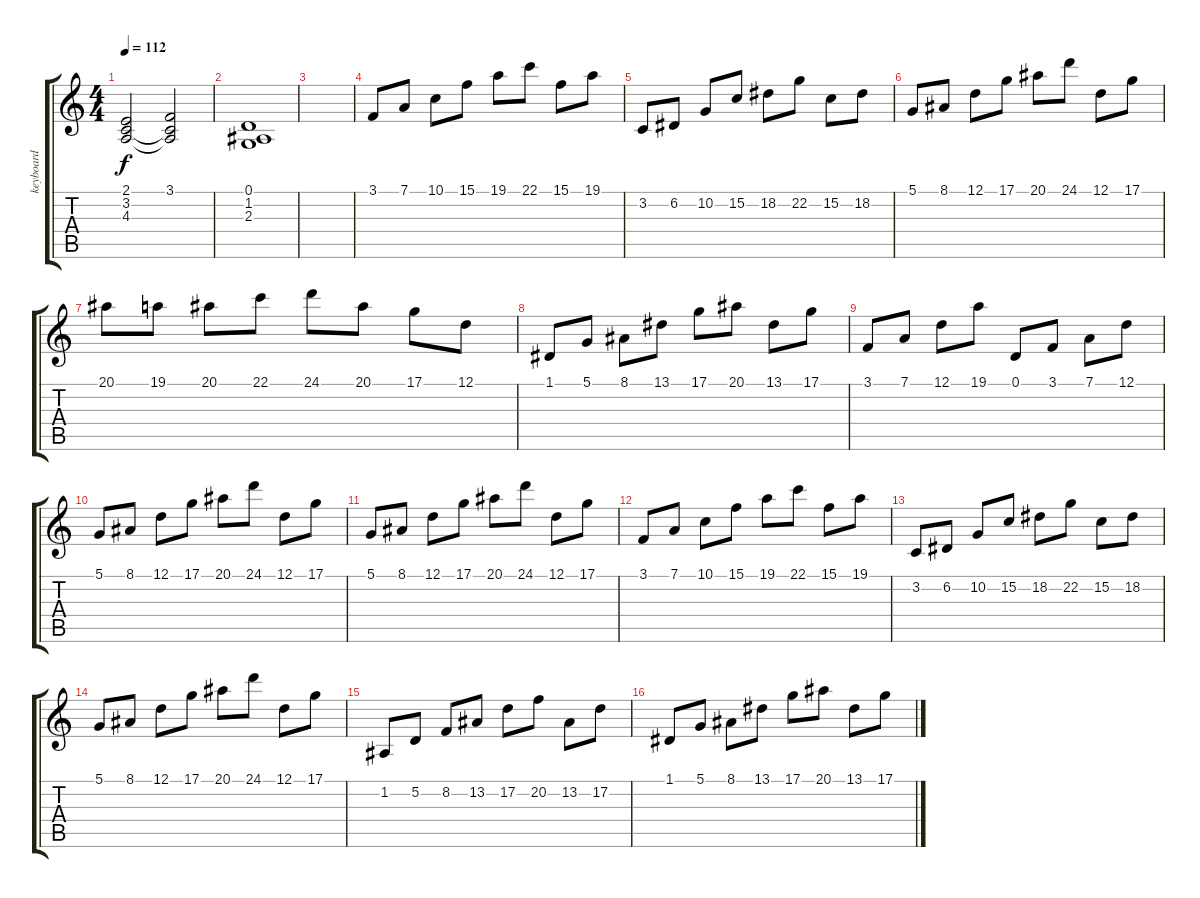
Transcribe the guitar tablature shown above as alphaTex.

\track ("keyboard" "keyboard") {instrument pad7halo}
\staff {score tabs}
\tuning (D4 A3 F3 C3 G2 D2) {hide}
\ts (4 4)
\tempo 112
\clef g2
\ks c
(2.1 3.2 4.3).2{dy f} (3.1 3.2{t} 4.3{t}).2 |
(0.1 1.2 2.3).1 |
|
3.1.8 7.1.8 10.1.8 15.1.8 19.1.8 22.1.8 15.1.8 19.1.8 |
3.2.8 6.2.8 10.2.8 15.2.8 18.2.8 22.2.8 15.2.8 18.2.8 |
5.1.8 8.1.8 12.1.8 17.1.8 20.1.8 24.1.8 12.1.8 17.1.8 |
20.1.8 19.1.8 20.1.8 22.1.8 24.1.8 20.1.8 17.1.8 12.1.8 |
1.1.8 5.1.8 8.1.8 13.1.8 17.1.8 20.1.8 13.1.8 17.1.8 |
3.1.8 7.1.8 12.1.8 19.1.8 0.1.8 3.1.8 7.1.8 12.1.8 |
5.1.8 8.1.8 12.1.8 17.1.8 20.1.8 24.1.8 12.1.8 17.1.8 |
5.1.8 8.1.8 12.1.8 17.1.8 20.1.8 24.1.8 12.1.8 17.1.8 |
3.1.8 7.1.8 10.1.8 15.1.8 19.1.8 22.1.8 15.1.8 19.1.8 |
3.2.8 6.2.8 10.2.8 15.2.8 18.2.8 22.2.8 15.2.8 18.2.8 |
5.1.8 8.1.8 12.1.8 17.1.8 20.1.8 24.1.8 12.1.8 17.1.8 |
1.2.8 5.2.8 8.2.8 13.2.8 17.2.8 20.2.8 13.2.8 17.2.8 |
1.1.8 5.1.8 8.1.8 13.1.8 17.1.8 20.1.8 13.1.8 17.1.8
